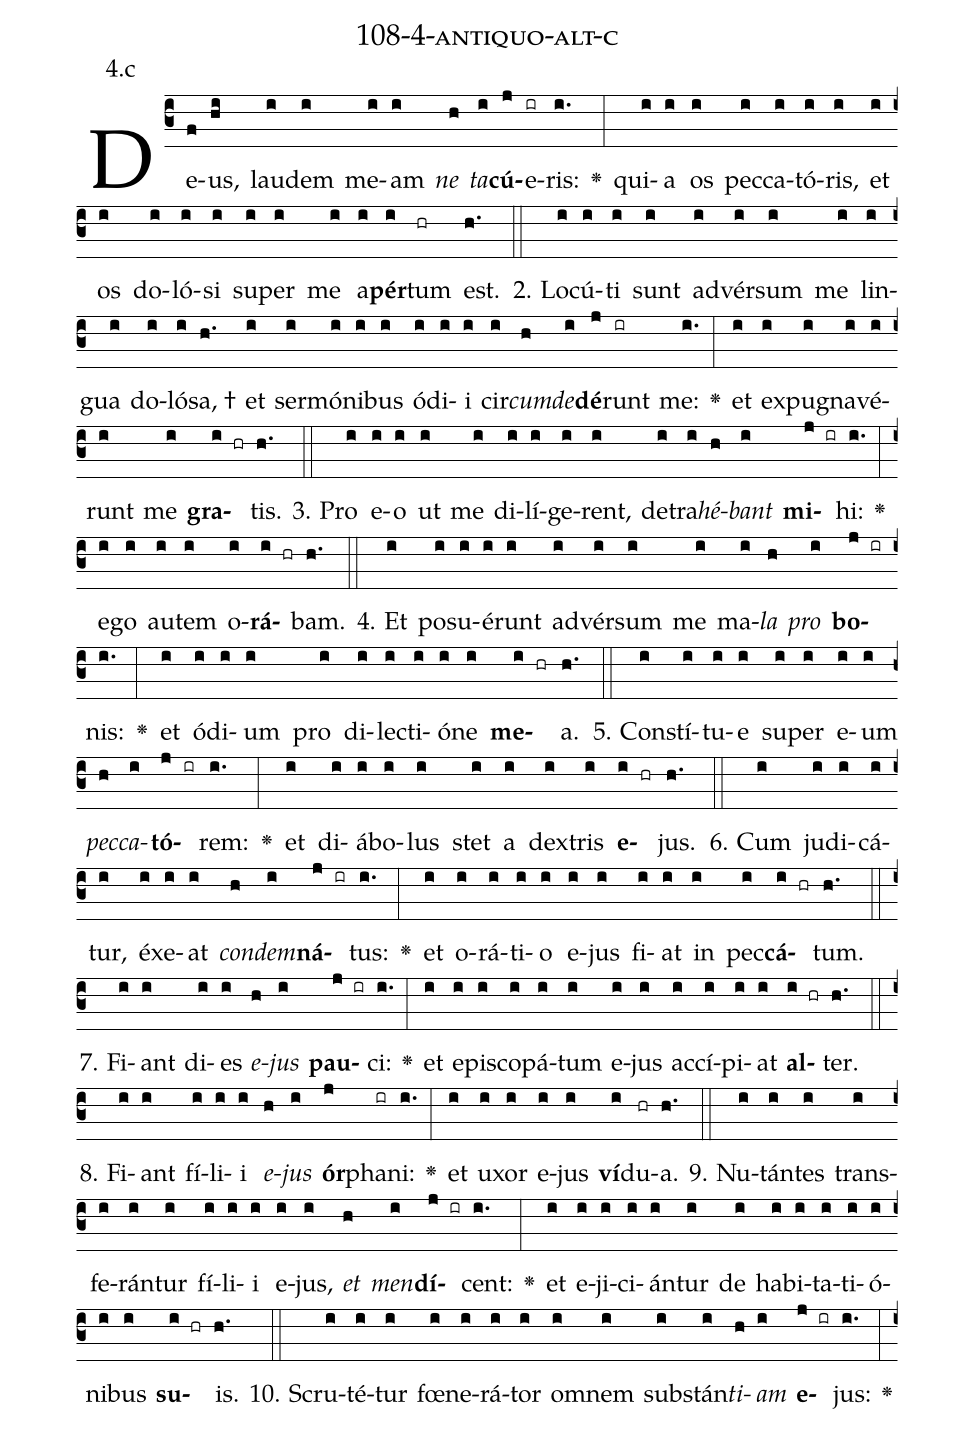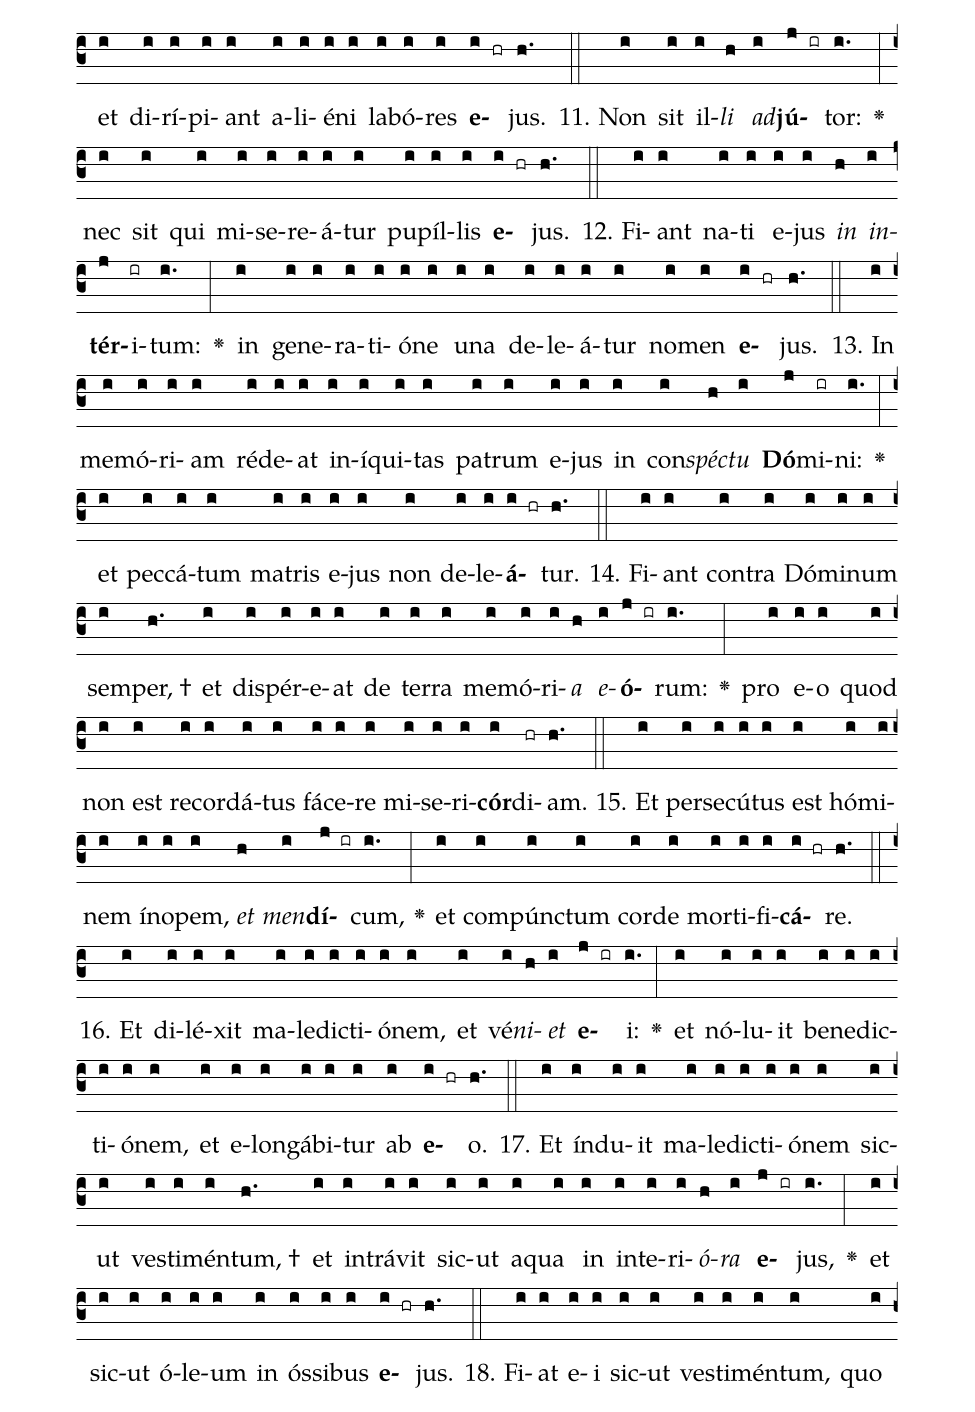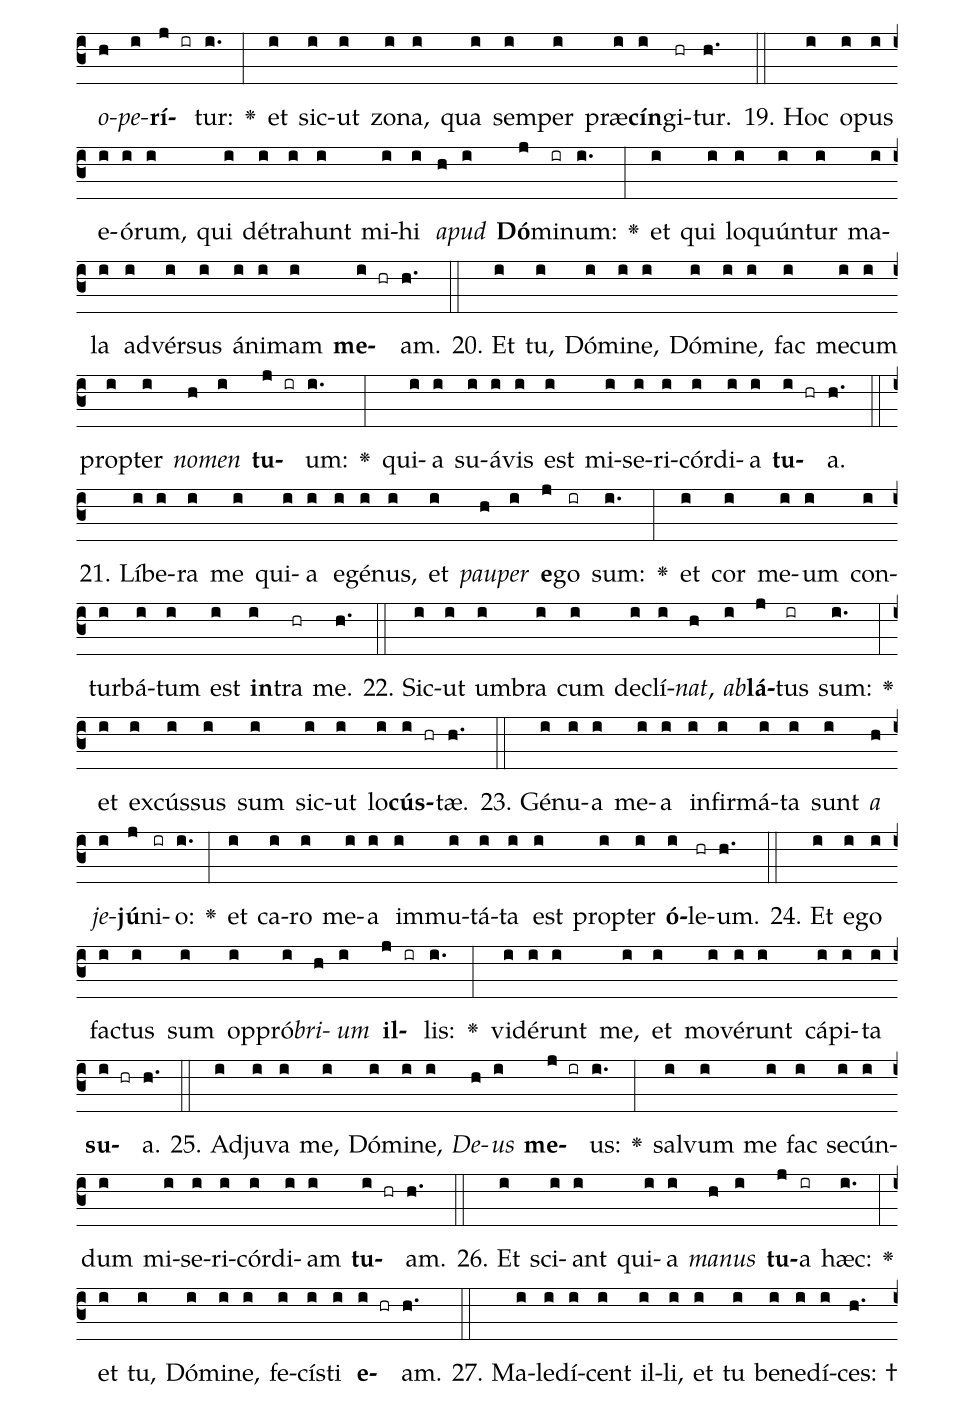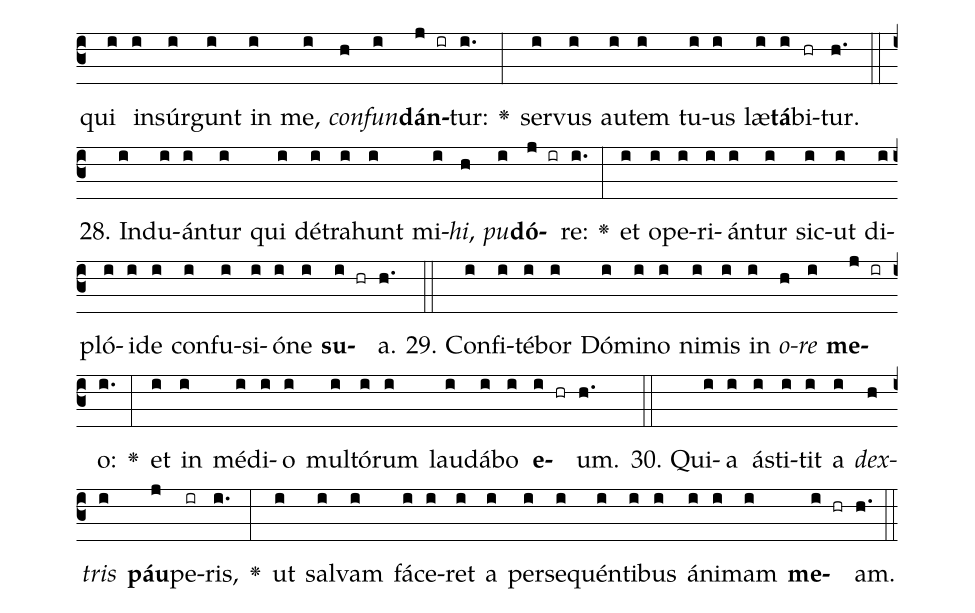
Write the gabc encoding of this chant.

name: 108-4-antiquo-alt-c;
annotation: 4.c;
%%
(c3)De(f)us,(hi) lau(i)dem(i) me(i)am(i) <i>ne</i>(h) <i>ta</i>(i)<b>cú</b>(j)e(ir)ris:(i.) <v>\greheightstar</v>(:) qui(i)a(i) os(i) pec(i)ca(i)tó(i)ris,(i) et(i) os(i) do(i)ló(i)si(i) su(i)per(i) me(i) a(i)<b>pér</b>(i)tum(hr) est.(h.) (::)
2. Lo(i)cú(i)ti(i) sunt(i) ad(i)vér(i)sum(i) me(i) lin(i)gua(i) do(i)ló(i)sa, †(h.) et(i) ser(i)mó(i)ni(i)bus(i) ó(i)di(i)i(i) cir(i)<i>cum</i>(h)<i>de</i>(i)<b>dé</b>(j)runt(ir) me:(i.) <v>\greheightstar</v>(:) et(i) ex(i)pu(i)gna(i)vé(i)runt(i) me(i) <b>gra</b>(i hr)tis.(h.) (::)
3. Pro(i) e(i)o(i) ut(i) me(i) di(i)lí(i)ge(i)rent,(i) de(i)tra(i)<i>hé</i>(h)<i>bant</i>(i) <b>mi</b>(j ir)hi:(i.) <v>\greheightstar</v>(:) e(i)go(i) au(i)tem(i) o(i)<b>rá</b>(i hr)bam.(h.) (::)
4. Et(i) po(i)su(i)é(i)runt(i) ad(i)vér(i)sum(i) me(i) ma(i)<i>la</i>(h) <i>pro</i>(i) <b>bo</b>(j ir)nis:(i.) <v>\greheightstar</v>(:) et(i) ó(i)di(i)um(i) pro(i) di(i)lec(i)ti(i)ó(i)ne(i) <b>me</b>(i hr)a.(h.) (::)
5. Con(i)stí(i)tu(i)e(i) su(i)per(i) e(i)um(i) <i>pec</i>(h)<i>ca</i>(i)<b>tó</b>(j ir)rem:(i.) <v>\greheightstar</v>(:) et(i) di(i)á(i)bo(i)lus(i) stet(i) a(i) dex(i)tris(i) <b>e</b>(i hr)jus.(h.) (::)
6. Cum(i) ju(i)di(i)cá(i)tur,(i) éx(i)e(i)at(i) <i>con</i>(h)<i>dem</i>(i)<b>ná</b>(j ir)tus:(i.) <v>\greheightstar</v>(:) et(i) o(i)rá(i)ti(i)o(i) e(i)jus(i) fi(i)at(i) in(i) pec(i)<b>cá</b>(i hr)tum.(h.) (::)
7. Fi(i)ant(i) di(i)es(i) <i>e</i>(h)<i>jus</i>(i) <b>pau</b>(j ir)ci:(i.) <v>\greheightstar</v>(:) et(i) e(i)pis(i)co(i)pá(i)tum(i) e(i)jus(i) ac(i)cí(i)pi(i)at(i) <b>al</b>(i hr)ter.(h.) (::)
8. Fi(i)ant(i) fí(i)li(i)i(i) <i>e</i>(h)<i>jus</i>(i) <b>ór</b>(j)pha(ir)ni:(i.) <v>\greheightstar</v>(:) et(i) u(i)xor(i) e(i)jus(i) <b>ví</b>(i)du(hr)a.(h.) (::)
9. Nu(i)tán(i)tes(i) trans(i)fe(i)rán(i)tur(i) fí(i)li(i)i(i) e(i)jus,(i) <i>et</i>(h) <i>men</i>(i)<b>dí</b>(j ir)cent:(i.) <v>\greheightstar</v>(:) et(i) e(i)ji(i)ci(i)án(i)tur(i) de(i) ha(i)bi(i)ta(i)ti(i)ó(i)ni(i)bus(i) <b>su</b>(i hr)is.(h.) (::)
10. Scru(i)té(i)tur(i) fœ(i)ne(i)rá(i)tor(i) om(i)nem(i) sub(i)stán(i)<i>ti</i>(h)<i>am</i>(i) <b>e</b>(j ir)jus:(i.) <v>\greheightstar</v>(:) et(i) di(i)rí(i)pi(i)ant(i) a(i)li(i)é(i)ni(i) la(i)bó(i)res(i) <b>e</b>(i hr)jus.(h.) (::)
11. Non(i) sit(i) il(i)<i>li</i>(h) <i>ad</i>(i)<b>jú</b>(j ir)tor:(i.) <v>\greheightstar</v>(:) nec(i) sit(i) qui(i) mi(i)se(i)re(i)á(i)tur(i) pu(i)píl(i)lis(i) <b>e</b>(i hr)jus.(h.) (::)
12. Fi(i)ant(i) na(i)ti(i) e(i)jus(i) <i>in</i>(h) <i>in</i>(i)<b>tér</b>(j)i(ir)tum:(i.) <v>\greheightstar</v>(:) in(i) ge(i)ne(i)ra(i)ti(i)ó(i)ne(i) u(i)na(i) de(i)le(i)á(i)tur(i) no(i)men(i) <b>e</b>(i hr)jus.(h.) (::)
13. In(i) me(i)mó(i)ri(i)am(i) réd(i)e(i)at(i) in(i)í(i)qui(i)tas(i) pa(i)trum(i) e(i)jus(i) in(i) con(i)<i>spéc</i>(h)<i>tu</i>(i) <b>Dó</b>(j)mi(ir)ni:(i.) <v>\greheightstar</v>(:) et(i) pec(i)cá(i)tum(i) ma(i)tris(i) e(i)jus(i) non(i) de(i)le(i)<b>á</b>(i hr)tur.(h.) (::)
14. Fi(i)ant(i) con(i)tra(i) Dó(i)mi(i)num(i) sem(i)per, †(h.) et(i) dis(i)pér(i)e(i)at(i) de(i) ter(i)ra(i) me(i)mó(i)ri(i)<i>a</i>(h) <i>e</i>(i)<b>ó</b>(j ir)rum:(i.) <v>\greheightstar</v>(:) pro(i) e(i)o(i) quod(i) non(i) est(i) re(i)cor(i)dá(i)tus(i) fá(i)ce(i)re(i) mi(i)se(i)ri(i)<b>cór</b>(i)di(hr)am.(h.) (::)
15. Et(i) per(i)se(i)cú(i)tus(i) est(i) hó(i)mi(i)nem(i) ín(i)o(i)pem,(i) <i>et</i>(h) <i>men</i>(i)<b>dí</b>(j ir)cum,(i.) <v>\greheightstar</v>(:) et(i) com(i)púnc(i)tum(i) cor(i)de(i) mor(i)ti(i)fi(i)<b>cá</b>(i hr)re.(h.) (::)
16. Et(i) di(i)lé(i)xit(i) ma(i)le(i)dic(i)ti(i)ó(i)nem,(i) et(i) vé(i)<i>ni</i>(h)<i>et</i>(i) <b>e</b>(j ir)i:(i.) <v>\greheightstar</v>(:) et(i) nó(i)lu(i)it(i) be(i)ne(i)dic(i)ti(i)ó(i)nem,(i) et(i) e(i)lon(i)gá(i)bi(i)tur(i) ab(i) <b>e</b>(i hr)o.(h.) (::)
17. Et(i) índ(i)u(i)it(i) ma(i)le(i)dic(i)ti(i)ó(i)nem(i) sic(i)ut(i) ves(i)ti(i)mén(i)tum, †(h.) et(i) in(i)trá(i)vit(i) sic(i)ut(i) a(i)qua(i) in(i) in(i)te(i)ri(i)<i>ó</i>(h)<i>ra</i>(i) <b>e</b>(j ir)jus,(i.) <v>\greheightstar</v>(:) et(i) sic(i)ut(i) ó(i)le(i)um(i) in(i) ós(i)si(i)bus(i) <b>e</b>(i hr)jus.(h.) (::)
18. Fi(i)at(i) e(i)i(i) sic(i)ut(i) ves(i)ti(i)mén(i)tum,(i) quo(i) <i>o</i>(h)<i>pe</i>(i)<b>rí</b>(j ir)tur:(i.) <v>\greheightstar</v>(:) et(i) sic(i)ut(i) zo(i)na,(i) qua(i) sem(i)per(i) præ(i)<b>cín</b>(i)gi(hr)tur.(h.) (::)
19. Hoc(i) o(i)pus(i) e(i)ó(i)rum,(i) qui(i) dé(i)tra(i)hunt(i) mi(i)hi(i) <i>a</i>(h)<i>pud</i>(i) <b>Dó</b>(j)mi(ir)num:(i.) <v>\greheightstar</v>(:) et(i) qui(i) lo(i)quún(i)tur(i) ma(i)la(i) ad(i)vér(i)sus(i) á(i)ni(i)mam(i) <b>me</b>(i hr)am.(h.) (::)
20. Et(i) tu,(i) Dó(i)mi(i)ne,(i) Dó(i)mi(i)ne,(i) fac(i) me(i)cum(i) prop(i)ter(i) <i>no</i>(h)<i>men</i>(i) <b>tu</b>(j ir)um:(i.) <v>\greheightstar</v>(:) qui(i)a(i) su(i)á(i)vis(i) est(i) mi(i)se(i)ri(i)cór(i)di(i)a(i) <b>tu</b>(i hr)a.(h.) (::)
21. Lí(i)be(i)ra(i) me(i) qui(i)a(i) e(i)gé(i)nus,(i) et(i) <i>pau</i>(h)<i>per</i>(i) <b>e</b>(j)go(ir) sum:(i.) <v>\greheightstar</v>(:) et(i) cor(i) me(i)um(i) con(i)tur(i)bá(i)tum(i) est(i) <b>in</b>(i)tra(hr) me.(h.) (::)
22. Sic(i)ut(i) um(i)bra(i) cum(i) de(i)clí(i)<i>nat</i>,(h) <i>ab</i>(i)<b>lá</b>(j)tus(ir) sum:(i.) <v>\greheightstar</v>(:) et(i) ex(i)cús(i)sus(i) sum(i) sic(i)ut(i) lo(i)<b>cús</b>(i hr)tæ.(h.) (::)
23. Gé(i)nu(i)a(i) me(i)a(i) in(i)fir(i)má(i)ta(i) sunt(i) <i>a</i>(h) <i>je</i>(i)<b>jú</b>(j)ni(ir)o:(i.) <v>\greheightstar</v>(:) et(i) ca(i)ro(i) me(i)a(i) im(i)mu(i)tá(i)ta(i) est(i) prop(i)ter(i) <b>ó</b>(i)le(hr)um.(h.) (::)
24. Et(i) e(i)go(i) fac(i)tus(i) sum(i) op(i)pró(i)<i>bri</i>(h)<i>um</i>(i) <b>il</b>(j ir)lis:(i.) <v>\greheightstar</v>(:) vi(i)dé(i)runt(i) me,(i) et(i) mo(i)vé(i)runt(i) cá(i)pi(i)ta(i) <b>su</b>(i hr)a.(h.) (::)
25. Ad(i)ju(i)va(i) me,(i) Dó(i)mi(i)ne,(i) <i>De</i>(h)<i>us</i>(i) <b>me</b>(j ir)us:(i.) <v>\greheightstar</v>(:) sal(i)vum(i) me(i) fac(i) se(i)cún(i)dum(i) mi(i)se(i)ri(i)cór(i)di(i)am(i) <b>tu</b>(i hr)am.(h.) (::)
26. Et(i) sci(i)ant(i) qui(i)a(i) <i>ma</i>(h)<i>nus</i>(i) <b>tu</b>(j)a(ir) hæc:(i.) <v>\greheightstar</v>(:) et(i) tu,(i) Dó(i)mi(i)ne,(i) fe(i)cís(i)ti(i) <b>e</b>(i hr)am.(h.) (::)
27. Ma(i)le(i)dí(i)cent(i) il(i)li,(i) et(i) tu(i) be(i)ne(i)dí(i)ces: †(h.) qui(i) in(i)súr(i)gunt(i) in(i) me,(i) <i>con</i>(h)<i>fun</i>(i)<b>dán</b>(j ir)tur:(i.) <v>\greheightstar</v>(:) ser(i)vus(i) au(i)tem(i) tu(i)us(i) læ(i)<b>tá</b>(i)bi(hr)tur.(h.) (::)
28. Ind(i)u(i)án(i)tur(i) qui(i) dé(i)tra(i)hunt(i) mi(i)<i>hi</i>,(h) <i>pu</i>(i)<b>dó</b>(j ir)re:(i.) <v>\greheightstar</v>(:) et(i) o(i)pe(i)ri(i)án(i)tur(i) sic(i)ut(i) di(i)pló(i)i(i)de(i) con(i)fu(i)si(i)ó(i)ne(i) <b>su</b>(i hr)a.(h.) (::)
29. Con(i)fi(i)té(i)bor(i) Dó(i)mi(i)no(i) ni(i)mis(i) in(i) <i>o</i>(h)<i>re</i>(i) <b>me</b>(j ir)o:(i.) <v>\greheightstar</v>(:) et(i) in(i) mé(i)di(i)o(i) mul(i)tó(i)rum(i) lau(i)dá(i)bo(i) <b>e</b>(i hr)um.(h.) (::)
30. Qui(i)a(i) á(i)sti(i)tit(i) a(i) <i>dex</i>(h)<i>tris</i>(i) <b>páu</b>(j)pe(ir)ris,(i.) <v>\greheightstar</v>(:) ut(i) sal(i)vam(i) fá(i)ce(i)ret(i) a(i) per(i)se(i)quén(i)ti(i)bus(i) á(i)ni(i)mam(i) <b>me</b>(i hr)am.(h.) (::)
